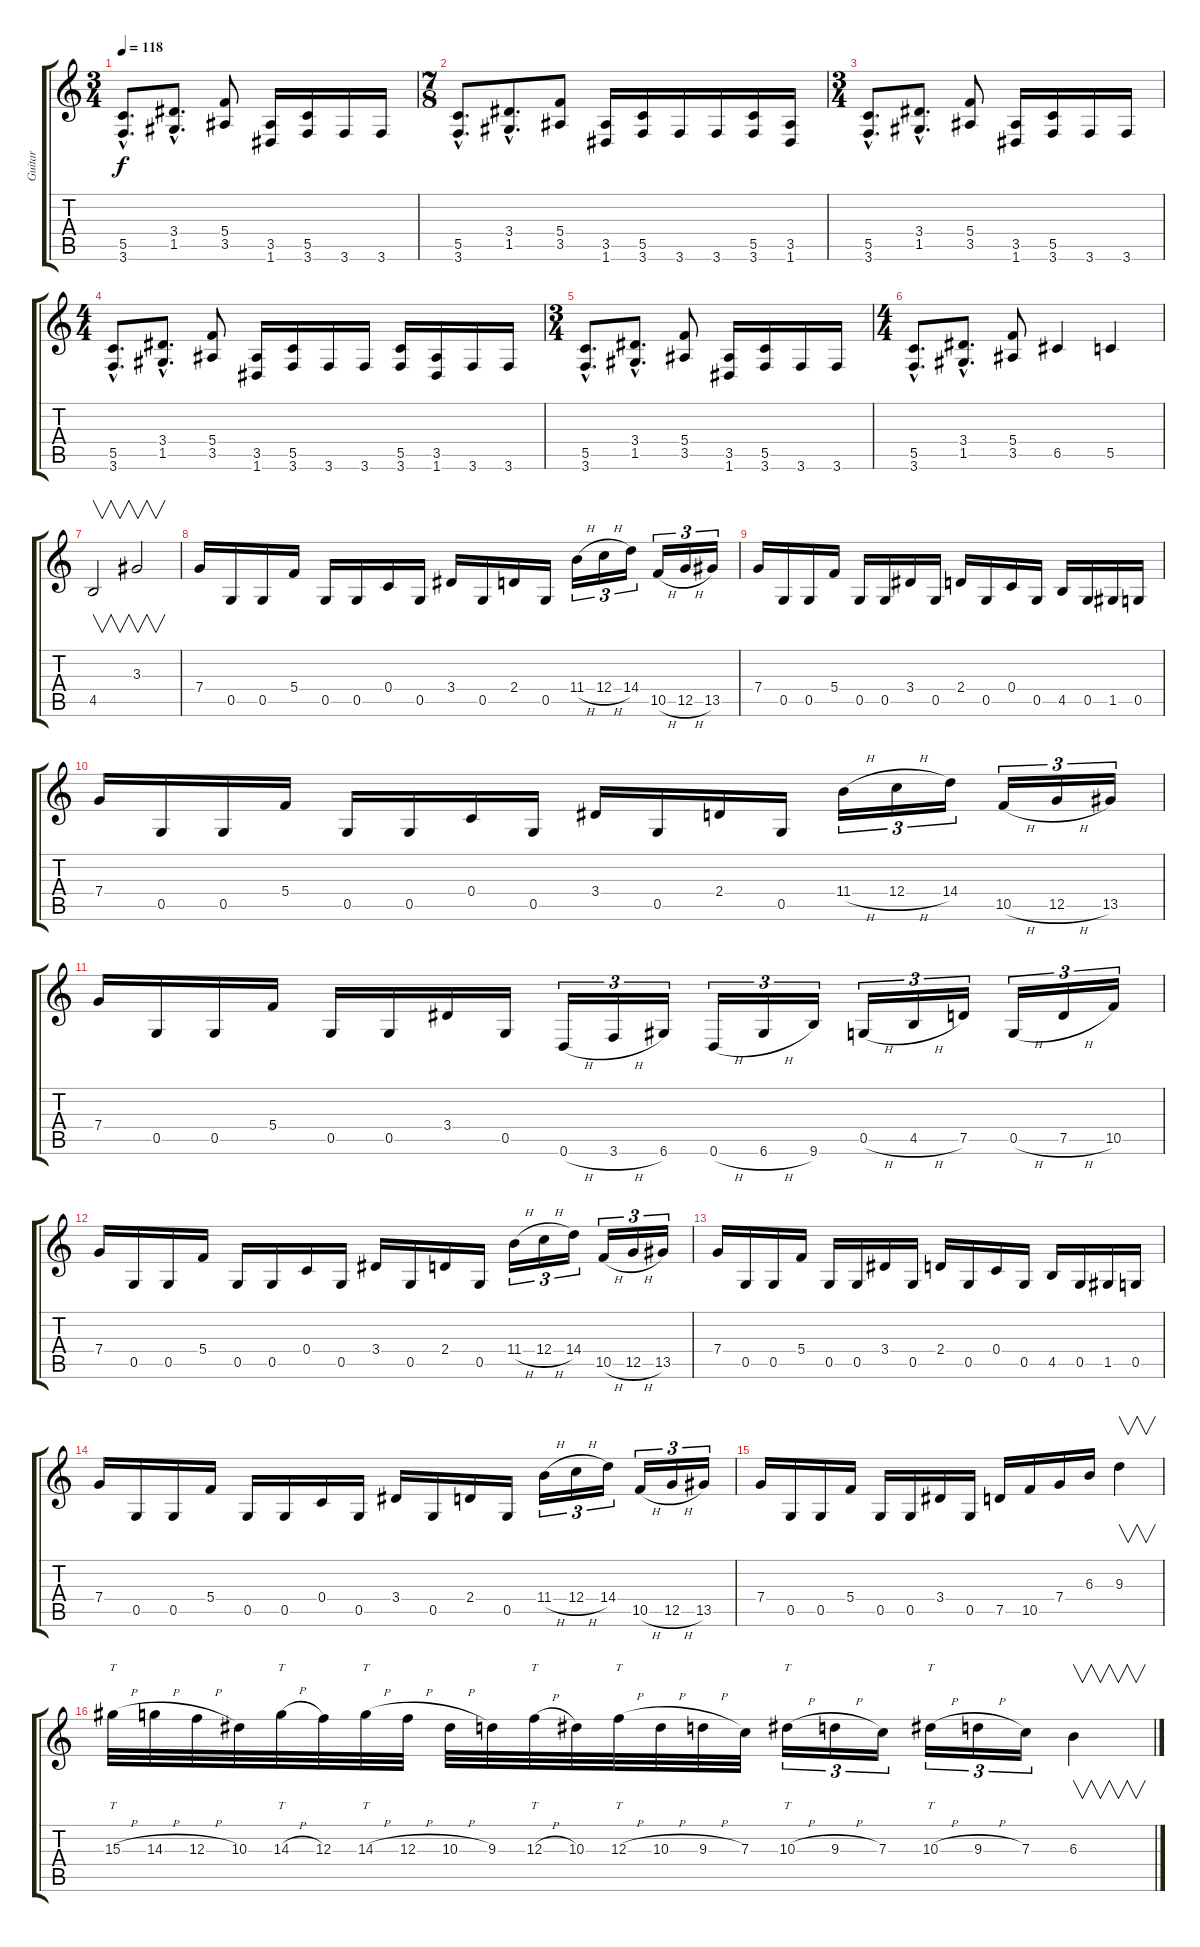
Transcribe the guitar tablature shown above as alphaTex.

\track ("Guitar" "Guitar") {instrument distortionguitar}
\staff {score tabs}
\tuning (D4 A3 F3 C3 G2 D2) {hide}
\ts (3 4)
\tempo 118
\clef g2
\ks c
(5.5{hac} 3.6{hac}).8{d dy f} (3.4{hac} 1.5{hac}).8{d} (5.4 3.5).8 (3.5 1.6).16 (5.5 3.6).16 3.6.16 3.6.16 |
\ts (7 8)
(5.5{hac} 3.6{hac}).8{d} (3.4{hac} 1.5{hac}).8{d} (5.4 3.5).8 (3.5 1.6).16 (5.5 3.6).16 3.6.16 3.6.16 (5.5 3.6).16 (3.5 1.6).16 |
\ts (3 4)
(5.5{hac} 3.6{hac}).8{d} (3.4{hac} 1.5{hac}).8{d} (5.4 3.5).8 (3.5 1.6).16 (5.5 3.6).16 3.6.16 3.6.16 |
\ts (4 4)
(5.5{hac} 3.6{hac}).8{d} (3.4{hac} 1.5{hac}).8{d} (5.4 3.5).8 (3.5 1.6).16 (5.5 3.6).16 3.6.16 3.6.16 (5.5 3.6).16 (3.5 1.6).16 3.6.16 3.6.16 |
\ts (3 4)
(5.5{hac} 3.6{hac}).8{d} (3.4{hac} 1.5{hac}).8{d} (5.4 3.5).8 (3.5 1.6).16 (5.5 3.6).16 3.6.16 3.6.16 |
\ts (4 4)
(5.5{hac} 3.6{hac}).8{d} (3.4{hac} 1.5{hac}).8{d} (5.4 3.5).8 6.5.4 5.5.4 |
4.5.2{v} 3.3.2{v} |
7.4.16 0.5.16 0.5.16 5.4.16 0.5.16 0.5.16 0.4.16 0.5.16 3.4.16 0.5.16 2.4.16 0.5.16 11.4{h}.16{tu (3 2)} 12.4{h}.16{tu (3 2)} 14.4.16{tu (3 2)} 10.5{h}.16{tu (3 2)} 12.5{h}.16{tu (3 2)} 13.5.16{tu (3 2)} |
7.4.16 0.5.16 0.5.16 5.4.16 0.5.16 0.5.16 3.4.16 0.5.16 2.4.16 0.5.16 0.4.16 0.5.16 4.5.16 0.5.16 1.5.16 0.5.16 |
7.4.16 0.5.16 0.5.16 5.4.16 0.5.16 0.5.16 0.4.16 0.5.16 3.4.16 0.5.16 2.4.16 0.5.16 11.4{h}.16{tu (3 2)} 12.4{h}.16{tu (3 2)} 14.4.16{tu (3 2)} 10.5{h}.16{tu (3 2)} 12.5{h}.16{tu (3 2)} 13.5.16{tu (3 2)} |
7.4.16 0.5.16 0.5.16 5.4.16 0.5.16 0.5.16 3.4.16 0.5.16 0.6{h}.16{tu (3 2)} 3.6{h}.16{tu (3 2)} 6.6.16{tu (3 2)} 0.6{h}.16{tu (3 2)} 6.6{h}.16{tu (3 2)} 9.6.16{tu (3 2)} 0.5{h}.16{tu (3 2)} 4.5{h}.16{tu (3 2)} 7.5.16{tu (3 2)} 0.5{h}.16{tu (3 2)} 7.5{h}.16{tu (3 2)} 10.5.16{tu (3 2)} |
7.4.16 0.5.16 0.5.16 5.4.16 0.5.16 0.5.16 0.4.16 0.5.16 3.4.16 0.5.16 2.4.16 0.5.16 11.4{h}.16{tu (3 2)} 12.4{h}.16{tu (3 2)} 14.4.16{tu (3 2)} 10.5{h}.16{tu (3 2)} 12.5{h}.16{tu (3 2)} 13.5.16{tu (3 2)} |
7.4.16 0.5.16 0.5.16 5.4.16 0.5.16 0.5.16 3.4.16 0.5.16 2.4.16 0.5.16 0.4.16 0.5.16 4.5.16 0.5.16 1.5.16 0.5.16 |
7.4.16 0.5.16 0.5.16 5.4.16 0.5.16 0.5.16 0.4.16 0.5.16 3.4.16 0.5.16 2.4.16 0.5.16 11.4{h}.16{tu (3 2)} 12.4{h}.16{tu (3 2)} 14.4.16{tu (3 2)} 10.5{h}.16{tu (3 2)} 12.5{h}.16{tu (3 2)} 13.5.16{tu (3 2)} |
7.4.16 0.5.16 0.5.16 5.4.16 0.5.16 0.5.16 3.4.16 0.5.16 7.5.16 10.5.16 7.4.16 6.3.16 9.3.4{v} |
15.3{h}.32{tt} 14.3{h}.32 12.3{h}.32 10.3.32 14.3{h}.32{tt} 12.3.32 14.3{h}.32{tt} 12.3{h}.32 10.3{h}.32 9.3.32 12.3{h}.32{tt} 10.3.32 12.3{h}.32{tt} 10.3{h}.32 9.3{h}.32 7.3.32 10.3{h}.16{tt tu (3 2)} 9.3{h}.16{tu (3 2)} 7.3.16{tu (3 2)} 10.3{h}.16{tt tu (3 2)} 9.3{h}.16{tu (3 2)} 7.3.16{tu (3 2)} 6.3.4{v}
